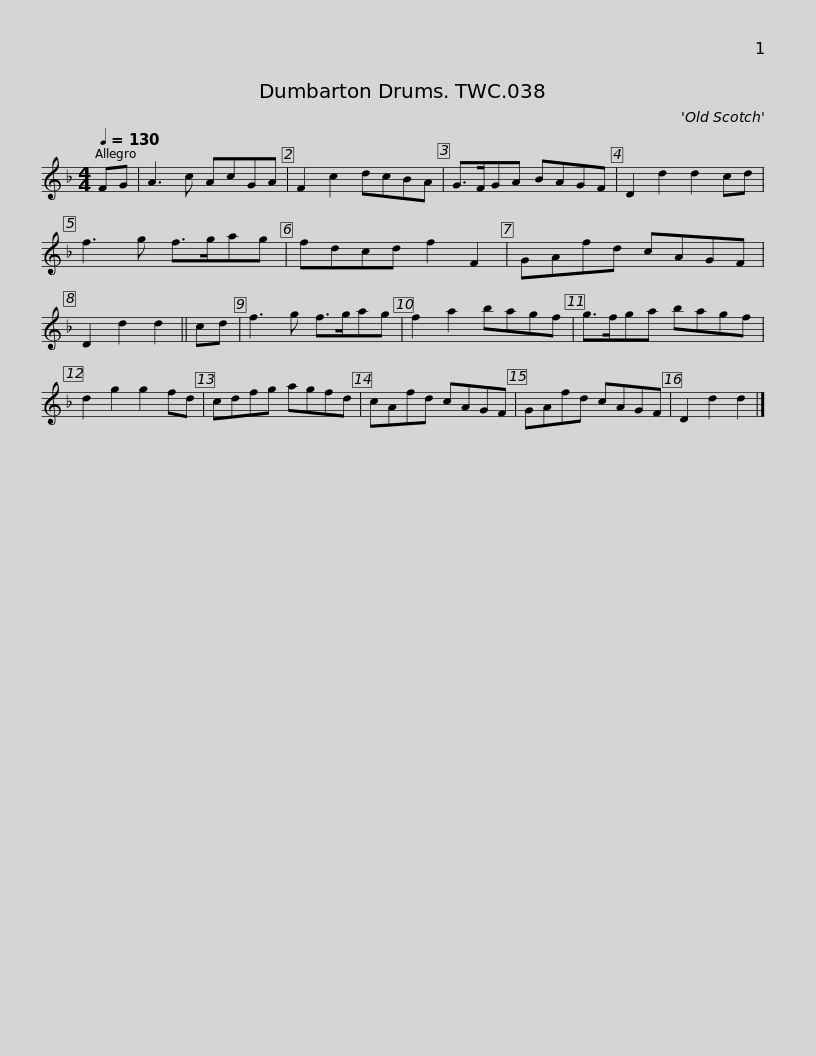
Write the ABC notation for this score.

X:1
L:1/8
Q:1/4=130
M:4/4
I:linebreak $
K:Dmin
V:1 treble
V:1
 FG | A3 c AcGA | F2 c2 dcBA | G>FGA BAGF | D2 d2 d2 cd | %5
 f3 g f>gag | fdcd f2 F2 |$ GAfd cAGF | D2 d2 d2 || cd | %10
 f3 g f>gag | f2 a2 bagf | g>fga bagf | d2 g2 g2 fd |$ cdfg agfd | %15
 cAfd cAGF | GAfd cAGF | D2 d2 d2 |] %18
